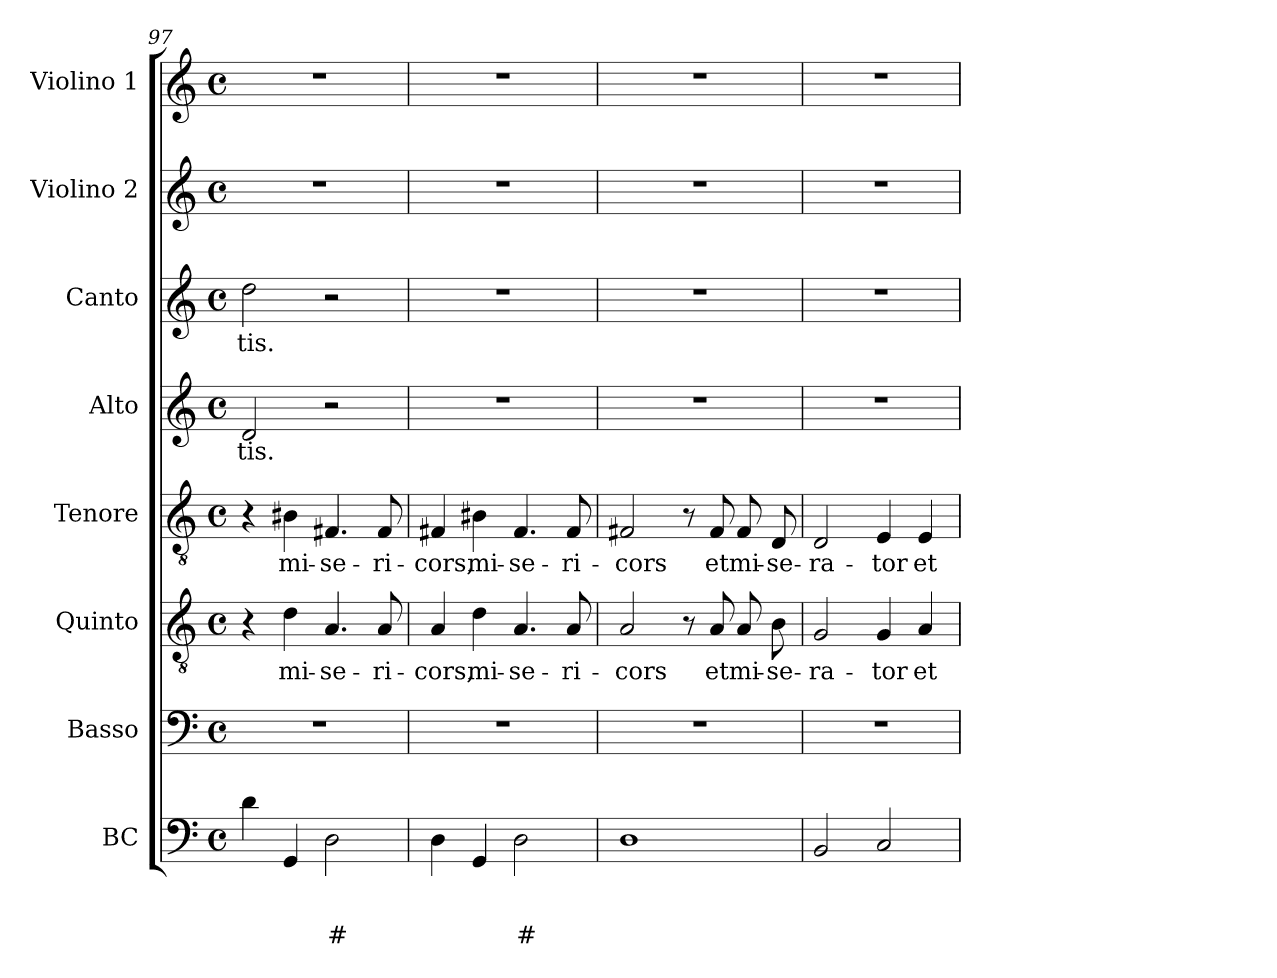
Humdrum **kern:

**kern	**text	**text	**text	**kern	**kern	**text	**kern	**text	**kern	**text	**kern	**text	**kern	**kern
*part8	*part8	*part8	*part8	*part7	*part6	*part6	*part5	*part5	*part4	*part4	*part3	*part3	*part2	*part1
*staff8	*staff8	*staff8	*staff8	*staff7	*staff6	*staff6	*staff5	*staff5	*staff4	*staff4	*staff3	*staff3	*staff2	*staff1
*I"BC	*	*	*	*I"Basso	*I"Quinto	*	*I"Tenore	*	*I"Alto	*	*I"Canto	*	*I"Violino 2	*I"Violino 1
*I'Bc	*	*	*	*I'B	*I'Q	*	*I'T	*	*I'A	*	*I'C	*	*I'V2	*I'V1
*clefF4	*	*	*	*clefF4	*clefGv2	*	*clefGv2	*	*clefG2	*	*clefG2	*	*clefG2	*clefG2
*k[]	*	*	*	*k[]	*k[]	*	*k[]	*	*k[]	*	*k[]	*	*k[]	*k[]
*C:	*	*	*	*C:	*C:	*	*C:	*	*C:	*	*C:	*	*C:	*C:
*M4/4	*	*	*	*M4/4	*M4/4	*	*M4/4	*	*M4/4	*	*M4/4	*	*M4/4	*M4/4
*met(c)	*	*	*	*met(c)	*met(c)	*	*met(c)	*	*met(c)	*	*met(c)	*	*met(c)	*met(c)
=97	=97	=97	=97	=97	=97	=97	=97	=97	=97	=97	=97	=97	=97	=97
!	!	!	!	!	!	!	!	!	!	!LO:LY:b	!	!LO:LY:b	!	!
4d\	.	.	.	1r	4r	.	4r	.	2d/	-tis.	2dd\	-tis.	1r	1r
!	!	!	!	!	!	!LO:LY:b	!	!LO:LY:b	!	!	!	!	!	!
4GG/	.	.	.	.	4d\	mi-	4B#X\	mi-	.	.	.	.	.	.
!	!	!	!LO:LY:b	!	!	!LO:LY:b	!	!LO:LY:b	!	!	!	!	!	!
2D\	.	.	#	.	4.A/	-se-	4.F#X/	-se-	2r	.	2r	.	.	.
!	!	!	!	!	!	!LO:LY:b	!	!LO:LY:b	!	!	!	!	!	!
.	.	.	.	.	8A/	-ri-	8F#/	-ri-	.	.	.	.	.	.
=98	=98	=98	=98	=98	=98	=98	=98	=98	=98	=98	=98	=98	=98	=98
!	!	!	!	!	!	!LO:LY:b	!	!LO:LY:b	!	!	!	!	!	!
4D\	.	.	.	1r	4A/	-cors,	4F#X/	-cors,	1r	.	1r	.	1r	1r
!	!	!	!	!	!	!LO:LY:b	!	!LO:LY:b	!	!	!	!	!	!
4GG/	.	.	.	.	4d\	mi-	4B#X\	mi-	.	.	.	.	.	.
!	!	!	!LO:LY:b	!	!	!LO:LY:b	!	!LO:LY:b	!	!	!	!	!	!
2D\	.	.	#	.	4.A/	-se-	4.F#/	-se-	.	.	.	.	.	.
!	!	!	!	!	!	!LO:LY:b	!	!LO:LY:b	!	!	!	!	!	!
.	.	.	.	.	8A/	-ri-	8F#/	-ri-	.	.	.	.	.	.
=99	=99	=99	=99	=99	=99	=99	=99	=99	=99	=99	=99	=99	=99	=99
!	!	!	!	!	!	!LO:LY:b	!	!LO:LY:b	!	!	!	!	!	!
1D	.	.	.	1r	2A/	-cors	2F#/	-cors	1r	.	1r	.	1r	1r
.	.	.	.	.	8r	.	8r	.	.	.	.	.	.	.
!	!	!	!	!	!	!LO:LY:b	!	!LO:LY:b	!	!	!	!	!	!
.	.	.	.	.	8A/	et	8F#/	et	.	.	.	.	.	.
!	!	!	!	!	!	!LO:LY:b	!	!LO:LY:b	!	!	!	!	!	!
.	.	.	.	.	8A/	mi-	8F#/	mi-	.	.	.	.	.	.
!	!	!	!	!	!	!LO:LY:b	!	!LO:LY:b	!	!	!	!	!	!
.	.	.	.	.	8B\	-se-	8D/	-se-	.	.	.	.	.	.
=100	=100	=100	=100	=100	=100	=100	=100	=100	=100	=100	=100	=100	=100	=100
!	!	!	!	!	!	!LO:LY:b	!	!LO:LY:b	!	!	!	!	!	!
2BB/	.	.	.	1r	2G/	-ra-	2D/	-ra-	1r	.	1r	.	1r	1r
!	!	!	!	!	!	!LO:LY:b	!	!LO:LY:b	!	!	!	!	!	!
2C/	.	.	.	.	4G/	-tor	4E/	-tor	.	.	.	.	.	.
!	!	!	!	!	!	!LO:LY:b	!	!LO:LY:b	!	!	!	!	!	!
.	.	.	.	.	4A/	et	4E/	et	.	.	.	.	.	.
=	=	=	=	=	=	=	=	=	=	=	=	=	=	=
*-	*-	*-	*-	*-	*-	*-	*-	*-	*-	*-	*-	*-	*-	*-
